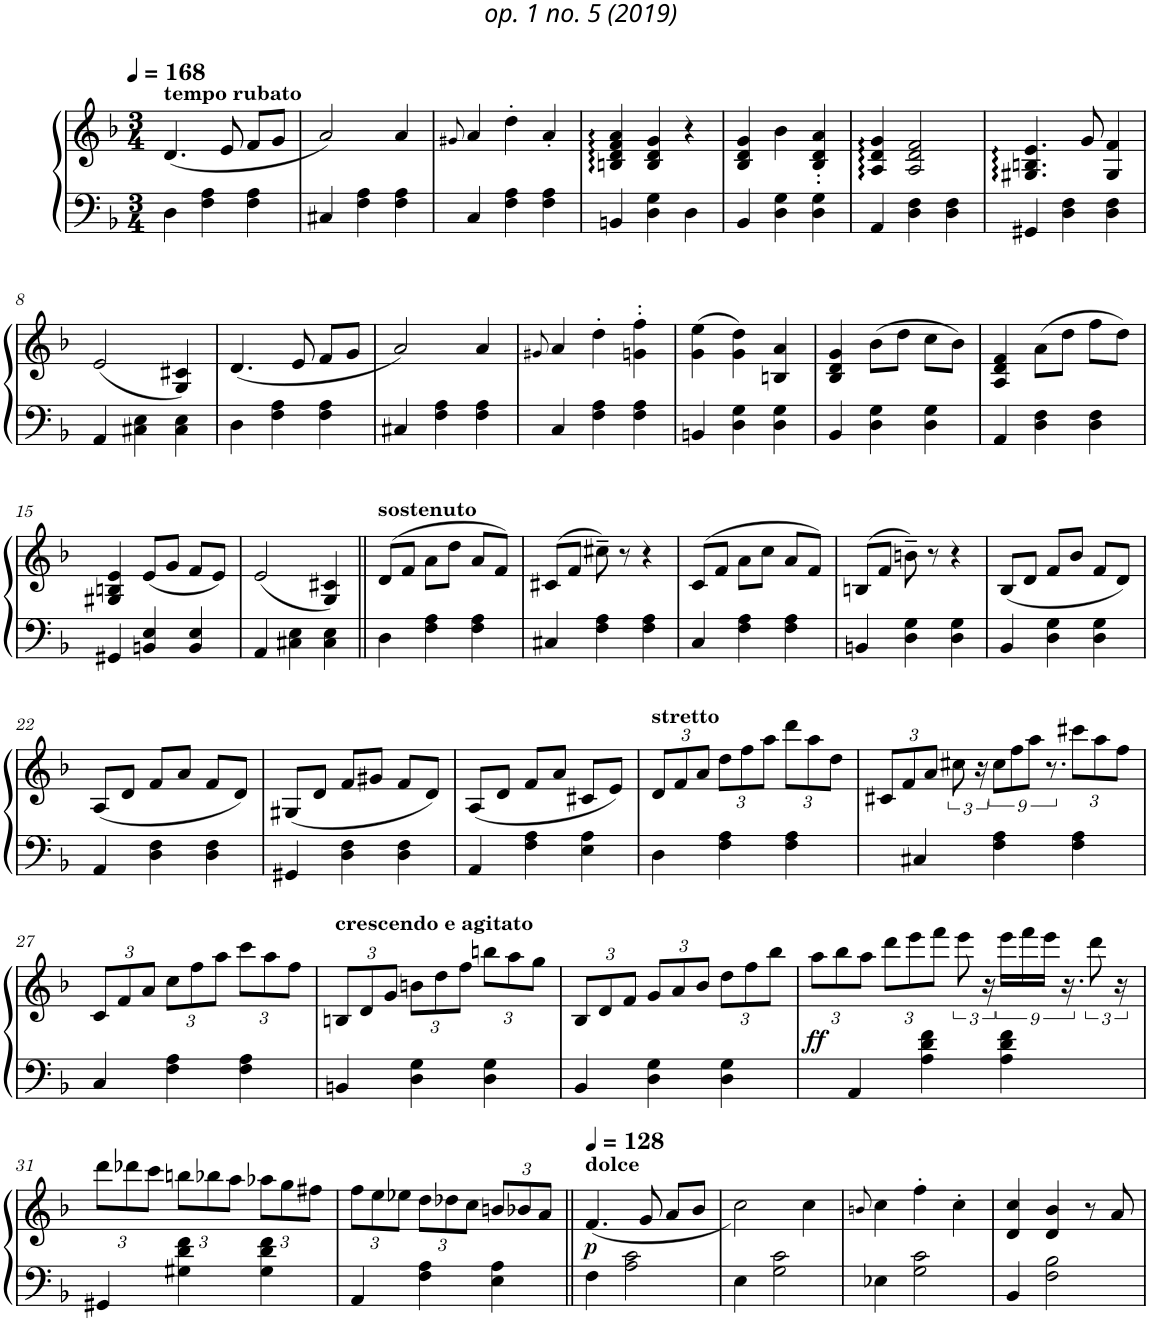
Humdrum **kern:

**kern	**kern	**dynam
*part1	*part1	*part1
*staff2	*staff1	*staff1/2
*I"Piano	*	*
*I'Pno.	*	*
*clefF4	*clefG2	*
*k[b-]	*k[b-]	*
*M3/4	*M3/4	*
*MM168	*MM168	*
=1	=1	=1
!	!LO:TX:a:B:t=tempo rubato	!
4D\	(4.d/	.
4F\ 4A\	.	.
.	8e/)	.
4F\ 4A\	8f/L	.
.	8g/J	.
=2	=2	=2
4C#X/	2a/	.
4F\ 4A\	.	.
4F\ 4A\	4a/	.
=3	=3	=3
.	8qg#X/	.
4C/	4a/	.
4F\ 4A\	4dd'\	.
4F\ 4A\	4a'/	.
=4	=4	=4
4BBn/	4Bn/ 4d/ 4f/ 4a/	.
4D\ 4G\	4B/ 4d/ 4g/	.
4D\	4r	.
=5	=5	=5
4BB-/	4B-/ 4d/ 4g/	.
4D\ 4G\	4b-\	.
4D\ 4G\	4B-/' 4d/' 4a/'	.
=6	=6	=6
4AA/	4A/ 4d/ 4g/	.
4D\ 4F\	2A/ 2d/ 2f/	.
4D\ 4F\	.	.
=7	=7	=7
4GG#X/	4.G#X/ 4.Bn/ 4.e/	.
4D\ 4F\	.	.
.	8g/	.
4D\ 4F\	4G#/ 4f/	.
!!LO:LB:g=z
=8	=8	=8
4AA/	(<2e/	.
4C#X\ 4E\	.	.
4C#\ 4E\	4G/ 4c#X/)	.
=9	=9	=9
4D\	(<4.d/	.
4F\ 4A\	.	.
.	8e/	.
4F\ 4A\	8f/L	.
.	8g/J	.
=10	=10	=10
4C#X/	2a/)	.
4F\ 4A\	.	.
4F\ 4A\	4a/	.
=11	=11	=11
.	8qg#X/	.
4C/	4a/	.
4F\ 4A\	4dd'\	.
4F\ 4A\	4gn\' 4ff\'	.
=12	=12	=12
4BBn/	(>4g\ 4ee\	.
4D\ 4G\	4g\ 4dd\)	.
4D\ 4G\	4Bn/ 4a/	.
=13	=13	=13
4BB-/	4B-/ 4d/ 4g/	.
4D\ 4G\	(>8b-\L	.
.	8dd\J	.
4D\ 4G\	8cc\L	.
.	8b-\J)	.
=14	=14	=14
4AA/	4A/ 4d/ 4f/	.
4D\ 4F\	(>8a\L	.
.	8dd\J	.
4D\ 4F\	8ff\L	.
.	8dd\J)	.
!!LO:LB:g=z
=15	=15	=15
4GG#X/	4G#X/ 4Bn/ 4e/	.
4BBn/ 4E/	(<8e/L	.
.	8g/J	.
4BB/ 4E/	8f/L	.
.	8e/J)	.
=16	=16	=16
4AA/	(<2e/	.
4C#X\ 4E\	.	.
4C#\ 4E\	4G/ 4c#X/)	.
=17||	=17||	=17||
!	!LO:TX:a:B:t=sostenuto	!
4D\	(>8d/L	.
.	8f/J	.
4F\ 4A\	8a\L	.
.	8dd\J	.
4F\ 4A\	8a/L	.
.	8f/J)	.
=18	=18	=18
4C#X/	(>8c#X/L	.
.	8f/J	.
4F\ 4A\	8cc#X~\)	.
.	8r	.
4F\ 4A\	4r	.
=19	=19	=19
4C/	(>8c/L	.
.	8f/J	.
4F\ 4A\	8a\L	.
.	8cc\J	.
4F\ 4A\	8a/L	.
.	8f/J)	.
=20	=20	=20
4BBn/	(>8Bn/L	.
.	8f/J	.
4D\ 4G\	8bn~\)	.
.	8r	.
4D\ 4G\	4r	.
=21	=21	=21
4BB-/	(<8B-/L	.
.	8d/J	.
4D\ 4G\	8f/L	.
.	8b-/J	.
4D\ 4G\	8f/L	.
.	8d/J)	.
!!LO:LB:g=z
=22	=22	=22
4AA/	(<8A/L	.
.	8d/J	.
4D\ 4F\	8f/L	.
.	8a/J	.
4D\ 4F\	8f/L	.
.	8d/J)	.
=23	=23	=23
4GG#X/	(<8G#X/L	.
.	8d/J	.
4D\ 4F\	8f/L	.
.	8g#X/J	.
4D\ 4F\	8f/L	.
.	8d/J)	.
=24	=24	=24
4AA/	(<8A/L	.
.	8d/J	.
4F\ 4A\	8f/L	.
.	8a/J	.
4E\ 4A\	8c#X/L	.
.	8e/J)	.
=25	=25	=25
*	*Xbrackettup	*
!	!LO:TX:a:B:t=stretto	!
4D\	12d/L	.
.	12f/	.
.	12a/J	.
4F\ 4A\	12dd\L	.
.	12ff\	.
.	12aa\J	.
4F\ 4A\	12ddd\L	.
.	12aa\	.
.	12dd\J	.
=26	=26	=26
8ryy	12c#X/L	.
.	12f/	.
4C#X/	.	.
.	12a/J	.
*	*brackettup	*
.	12cc#X\	.
.	24r	.
4F\ 4A\	18cc#\L	.
.	18ff\	.
.	18aa\J	.
.	18.r	.
*	*Xbrackettup	*
[8F\ [8A\	12ccc#X\L	.
.	[24aa\	.
8ryy	24ryy	.
.	12ff\J	.
!!LO:LB:g=z
=27	=27	=27
4C/	12c/L	.
.	24aa\]	.
.	12f/	.
.	12a/J	.
8F\] 8A\]	.	.
.	12cc\L	.
4F\ 4A\	12ff\	.
.	12aa\J	.
.	12ccc\L	.
4F\ 4A\	12aa\	.
.	12ff\J	.
.	12ryy	.
=28	=28	=28
!	!LO:TX:a:B:t=crescendo e agitato	!
4BBn/	12Bn/L	.
.	12d/	.
.	12g/J	.
4D\ 4G\	12bn\L	.
.	12dd\	.
.	12ff\J	.
4D\ 4G\	12bbn\L	.
.	12aa\	.
.	12gg\J	.
=29	=29	=29
4BB-/	12B-/L	.
.	12d/	.
.	12f/J	.
4D\ 4G\	12g/L	.
.	12a/	.
.	12b-/J	.
4D\ 4G\	12dd\L	.
.	12ff\	.
.	12bb-\J	.
=30	=30	=30
!	!	!LO:DY:b
8ryy	12aa\L	ff
.	12bb-\	.
4AA/	.	.
.	12aa\J	.
.	12ddd\L	.
.	12eee\	.
4A\ 4d\ 4f\	.	.
.	12fff\J	.
*	*brackettup	*
.	12eee\	.
.	24r	.
[8A\ [8d\ [8f\	36eee\LL	.
.	36fff\	.
.	36eee\JJ	.
.	36.r	.
8ryy	12ddd\	.
.	24r	.
!!LO:LB:g=z
=31	=31	=31
*	*Xbrackettup	*
4GG#X/	12ddd\L	.
.	12ddd-X\	.
.	12ccc\J	.
8A\] 8d\] 8f\]	12bbn\L	.
.	12bb-X\	.
4G#X\ 4d\ 4f\	.	.
.	12aa\J	.
.	12aa-X\L	.
.	12gg\	.
4G#\ 4d\ 4f\	.	.
.	12ff#X\J	.
.	8ryy	.
=32	=32	=32
4AA/	12ff\L	.
.	12ee\	.
.	12ee-X\J	.
4F\ 4A\	12dd\L	.
.	12dd-X\	.
.	12cc\J	.
4E\ 4A\	12bn/L	.
.	12b-X/	.
.	12a/J	.
=33||	=33||	=33||
*	*MM128	*
!	!LO:TX:a:B:t=dolce	!
!	!	!LO:DY:b
4F\	(<4.f/	p
2A\ 2c\	.	.
.	8g/	.
.	8a/L	.
.	8b-/J	.
=34	=34	=34
4E\	2cc\)	.
2G\ 2c\	.	.
.	4cc\	.
=35	=35	=35
.	8qbn/	.
4E-X\	4cc\	.
2G\ 2c\	4ff'\	.
.	4cc'\	.
=36	=36	=36
4BB-/	4d/ 4cc/	.
2F\ 2B-\	4d/ 4b-/	.
.	8r	.
.	8a/	.
=	=	=
*-	*-	*-
